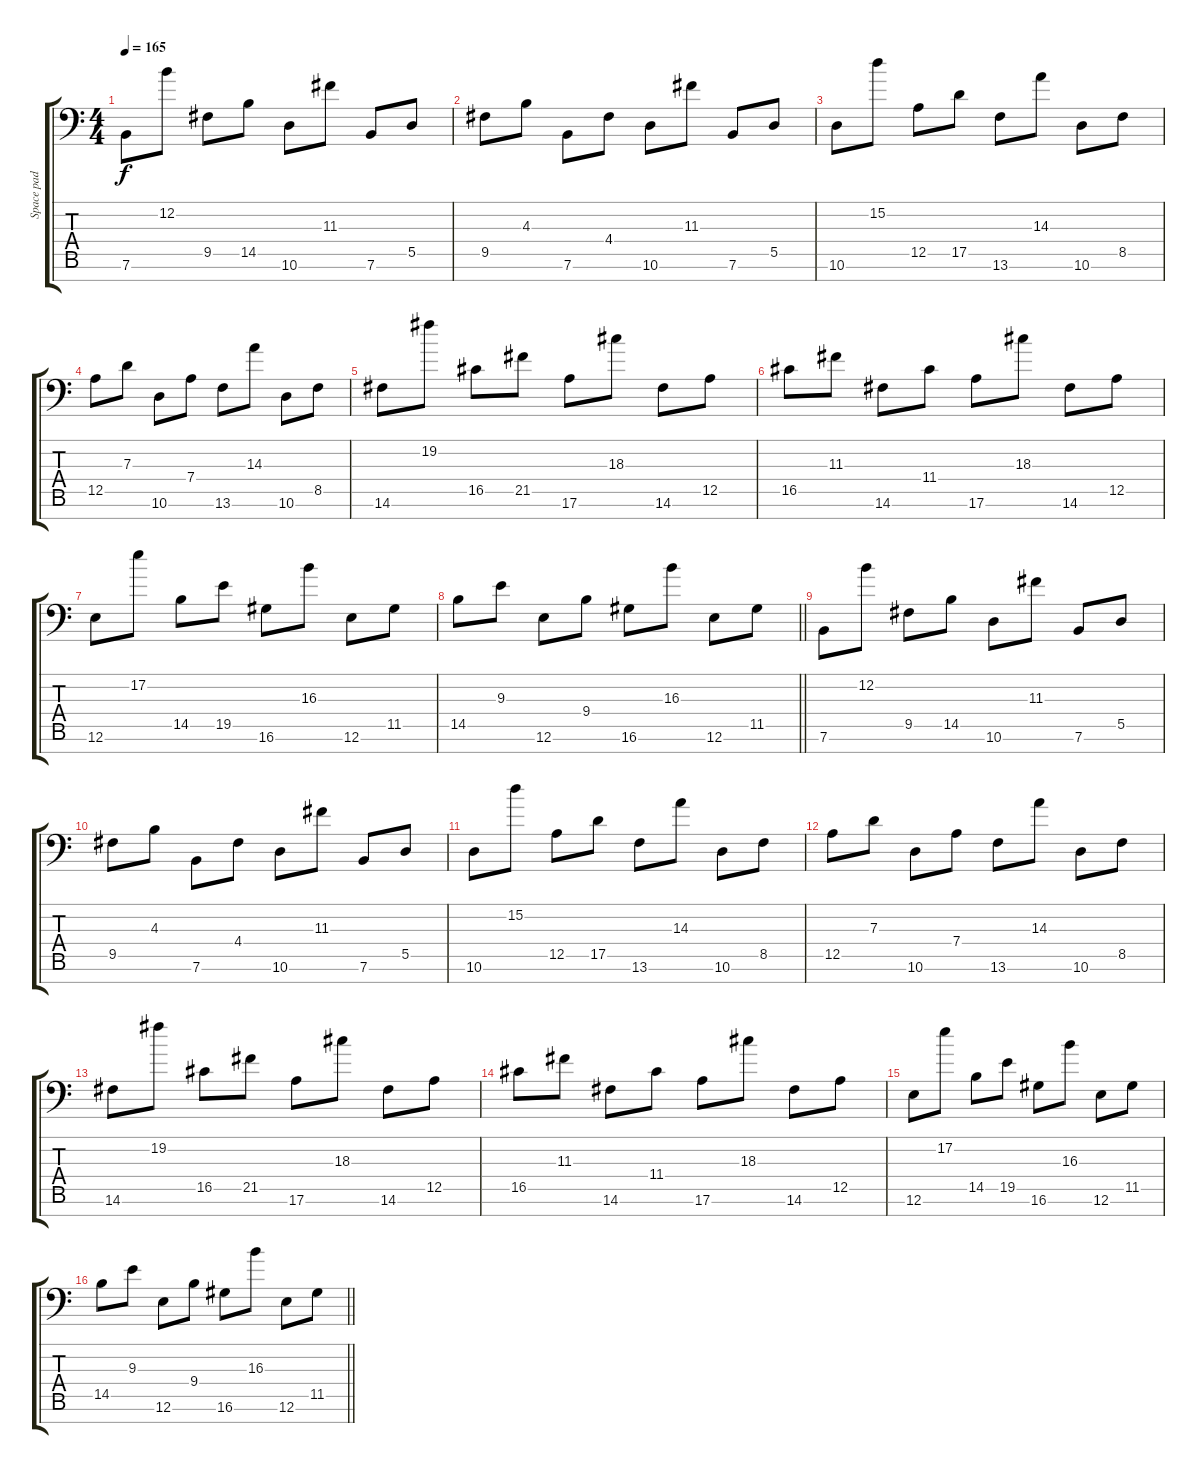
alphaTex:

\track ("Space pad lead arp" "Space pad ") {instrument lead1square}
\staff {score tabs}
\tuning (E4 B3 G3 D3 A2 E2 C-1) {hide}
\ts (4 4)
\tempo 165
\clef f4
\ks c
7.6.8{dy f} 12.2.8 9.5.8 14.5.8 10.6.8 11.3.8 7.6.8 5.5.8 |
9.5.8 4.3.8 7.6.8 4.4.8 10.6.8 11.3.8 7.6.8 5.5.8 |
10.6.8 15.2.8 12.5.8 17.5.8 13.6.8 14.3.8 10.6.8 8.5.8 |
12.5.8 7.3.8 10.6.8 7.4.8 13.6.8 14.3.8 10.6.8 8.5.8 |
14.6.8 19.2.8 16.5.8 21.5.8 17.6.8 18.3.8 14.6.8 12.5.8 |
16.5.8 11.3.8 14.6.8 11.4.8 17.6.8 18.3.8 14.6.8 12.5.8 |
12.6.8 17.2.8 14.5.8 19.5.8 16.6.8 16.3.8 12.6.8 11.5.8 |
\barLineRight lightlight
14.5.8 9.3.8 12.6.8 9.4.8 16.6.8 16.3.8 12.6.8 11.5.8 |
7.6.8 12.2.8 9.5.8 14.5.8 10.6.8 11.3.8 7.6.8 5.5.8 |
9.5.8 4.3.8 7.6.8 4.4.8 10.6.8 11.3.8 7.6.8 5.5.8 |
10.6.8 15.2.8 12.5.8 17.5.8 13.6.8 14.3.8 10.6.8 8.5.8 |
12.5.8 7.3.8 10.6.8 7.4.8 13.6.8 14.3.8 10.6.8 8.5.8 |
14.6.8 19.2.8 16.5.8 21.5.8 17.6.8 18.3.8 14.6.8 12.5.8 |
16.5.8 11.3.8 14.6.8 11.4.8 17.6.8 18.3.8 14.6.8 12.5.8 |
12.6.8 17.2.8 14.5.8 19.5.8 16.6.8 16.3.8 12.6.8 11.5.8 |
\barLineRight lightlight
14.5.8 9.3.8 12.6.8 9.4.8 16.6.8 16.3.8 12.6.8 11.5.8
